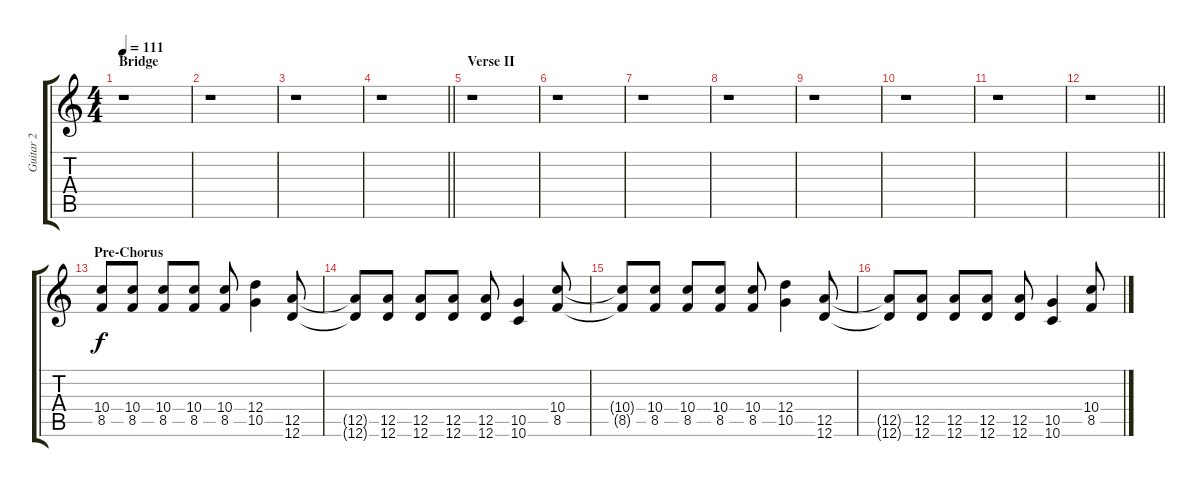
\track ("Guitar 2" "Guitar 2") {instrument distortionguitar}
\staff {score tabs}
\tuning (E4 B3 G3 D3 A2 D2) {hide}
\ts (4 4)
\section ("" "Bridge")
\tempo 111
\clef g2
\ks c
r.1{dy f} |
r.1 |
r.1 |
\barLineRight lightlight
r.1 |
\section ("" "Verse II")
r.1 |
r.1 |
r.1 |
r.1 |
r.1 |
r.1 |
r.1 |
\barLineRight lightlight
r.1 |
\section ("" "Pre-Chorus ")
(10.4 8.5).8 (10.4 8.5).8 (10.4 8.5).8 (10.4 8.5).8 (10.4 8.5).8 (12.4 10.5).4 (12.5 12.6).8 |
(12.5{t} 12.6{t}).8 (12.5 12.6).8 (12.5 12.6).8 (12.5 12.6).8 (12.5 12.6).8 (10.5 10.6).4 (10.4 8.5).8 |
(10.4{t} 8.5{t}).8 (10.4 8.5).8 (10.4 8.5).8 (10.4 8.5).8 (10.4 8.5).8 (12.4 10.5).4 (12.5 12.6).8 |
(12.5{t} 12.6{t}).8 (12.5 12.6).8 (12.5 12.6).8 (12.5 12.6).8 (12.5 12.6).8 (10.5 10.6).4 (10.4 8.5).8
